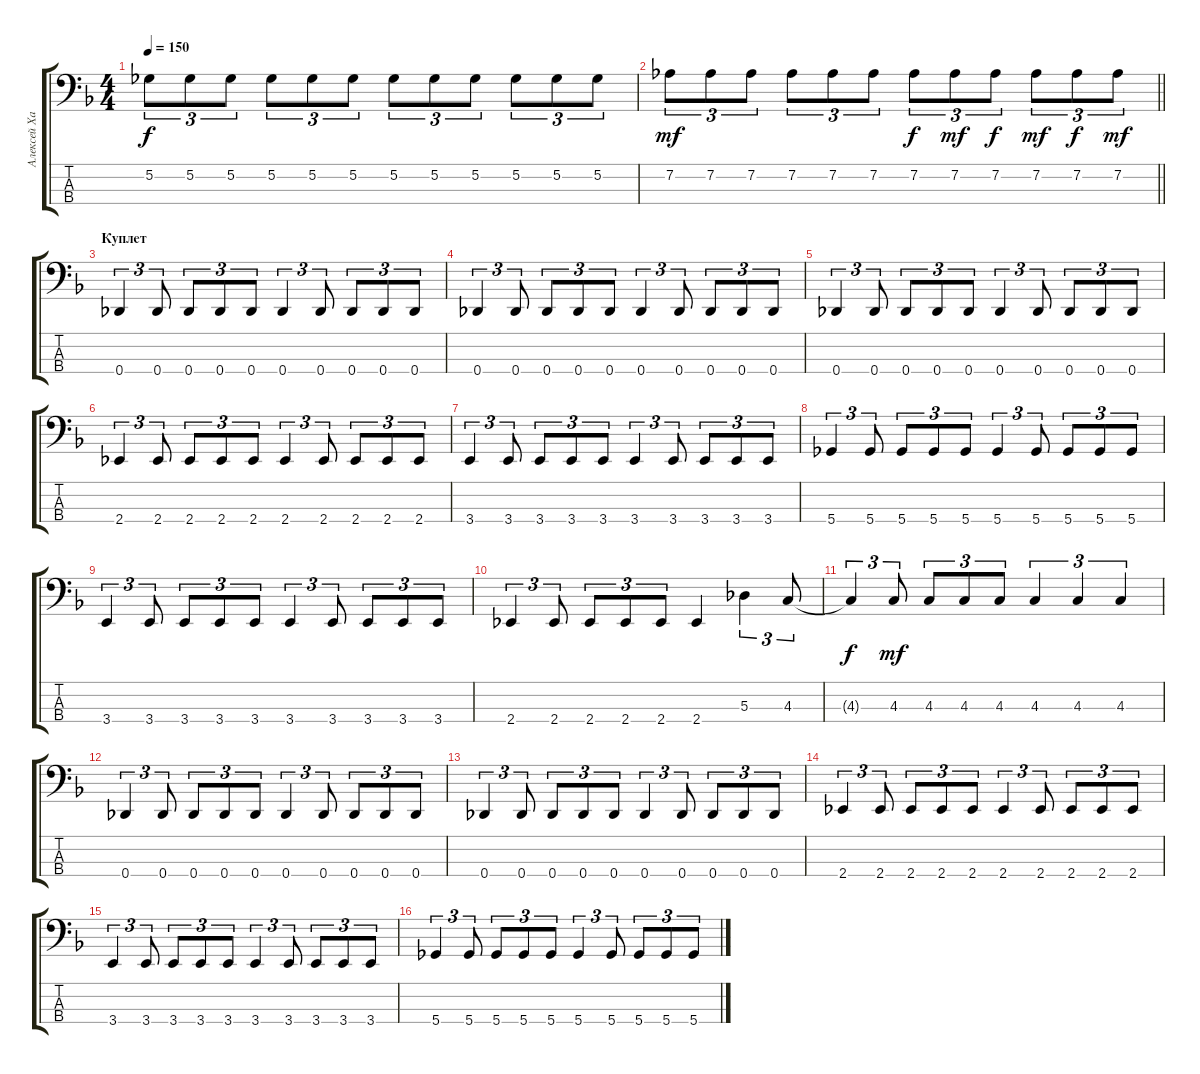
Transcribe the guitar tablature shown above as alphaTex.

\track ("Алексей Харьков" "Алексей Ха") {instrument electricbassfinger}
\staff {score tabs}
\tuning (Gb2 Db2 Ab1 Db1) {hide}
\ts (4 4)
\tempo 150
\clef f4
\ks dminor
5.2.8{tu (3 2) dy f} 5.2.8{tu (3 2)} 5.2.8{tu (3 2)} 5.2.8{tu (3 2)} 5.2.8{tu (3 2)} 5.2.8{tu (3 2)} 5.2.8{tu (3 2)} 5.2.8{tu (3 2)} 5.2.8{tu (3 2)} 5.2.8{tu (3 2)} 5.2.8{tu (3 2)} 5.2.8{tu (3 2)} |
\barLineRight lightlight
7.2.8{tu (3 2) dy mf} 7.2.8{tu (3 2)} 7.2.8{tu (3 2)} 7.2.8{tu (3 2)} 7.2.8{tu (3 2)} 7.2.8{tu (3 2)} 7.2.8{tu (3 2) dy f} 7.2.8{tu (3 2) dy mf} 7.2.8{tu (3 2) dy f} 7.2.8{tu (3 2) dy mf} 7.2.8{tu (3 2) dy f} 7.2.8{tu (3 2) dy mf} |
\section ("" "Куплет")
0.4.4{tu (3 2)} 0.4.8{tu (3 2)} 0.4.8{tu (3 2)} 0.4.8{tu (3 2)} 0.4.8{tu (3 2)} 0.4.4{tu (3 2)} 0.4.8{tu (3 2)} 0.4.8{tu (3 2)} 0.4.8{tu (3 2)} 0.4.8{tu (3 2)} |
0.4.4{tu (3 2)} 0.4.8{tu (3 2)} 0.4.8{tu (3 2)} 0.4.8{tu (3 2)} 0.4.8{tu (3 2)} 0.4.4{tu (3 2)} 0.4.8{tu (3 2)} 0.4.8{tu (3 2)} 0.4.8{tu (3 2)} 0.4.8{tu (3 2)} |
0.4.4{tu (3 2)} 0.4.8{tu (3 2)} 0.4.8{tu (3 2)} 0.4.8{tu (3 2)} 0.4.8{tu (3 2)} 0.4.4{tu (3 2)} 0.4.8{tu (3 2)} 0.4.8{tu (3 2)} 0.4.8{tu (3 2)} 0.4.8{tu (3 2)} |
2.4.4{tu (3 2)} 2.4.8{tu (3 2)} 2.4.8{tu (3 2)} 2.4.8{tu (3 2)} 2.4.8{tu (3 2)} 2.4.4{tu (3 2)} 2.4.8{tu (3 2)} 2.4.8{tu (3 2)} 2.4.8{tu (3 2)} 2.4.8{tu (3 2)} |
3.4.4{tu (3 2)} 3.4.8{tu (3 2)} 3.4.8{tu (3 2)} 3.4.8{tu (3 2)} 3.4.8{tu (3 2)} 3.4.4{tu (3 2)} 3.4.8{tu (3 2)} 3.4.8{tu (3 2)} 3.4.8{tu (3 2)} 3.4.8{tu (3 2)} |
5.4.4{tu (3 2)} 5.4.8{tu (3 2)} 5.4.8{tu (3 2)} 5.4.8{tu (3 2)} 5.4.8{tu (3 2)} 5.4.4{tu (3 2)} 5.4.8{tu (3 2)} 5.4.8{tu (3 2)} 5.4.8{tu (3 2)} 5.4.8{tu (3 2)} |
3.4.4{tu (3 2)} 3.4.8{tu (3 2)} 3.4.8{tu (3 2)} 3.4.8{tu (3 2)} 3.4.8{tu (3 2)} 3.4.4{tu (3 2)} 3.4.8{tu (3 2)} 3.4.8{tu (3 2)} 3.4.8{tu (3 2)} 3.4.8{tu (3 2)} |
2.4.4{tu (3 2)} 2.4.8{tu (3 2)} 2.4.8{tu (3 2)} 2.4.8{tu (3 2)} 2.4.8{tu (3 2)} 2.4.4 5.3.4{tu (3 2)} 4.3.8{tu (3 2)} |
4.3{t}.4{tu (3 2) dy f} 4.3.8{tu (3 2) dy mf} 4.3.8{tu (3 2)} 4.3.8{tu (3 2)} 4.3.8{tu (3 2)} 4.3.4{tu (3 2)} 4.3.4{tu (3 2)} 4.3.4{tu (3 2)} |
0.4.4{tu (3 2)} 0.4.8{tu (3 2)} 0.4.8{tu (3 2)} 0.4.8{tu (3 2)} 0.4.8{tu (3 2)} 0.4.4{tu (3 2)} 0.4.8{tu (3 2)} 0.4.8{tu (3 2)} 0.4.8{tu (3 2)} 0.4.8{tu (3 2)} |
0.4.4{tu (3 2)} 0.4.8{tu (3 2)} 0.4.8{tu (3 2)} 0.4.8{tu (3 2)} 0.4.8{tu (3 2)} 0.4.4{tu (3 2)} 0.4.8{tu (3 2)} 0.4.8{tu (3 2)} 0.4.8{tu (3 2)} 0.4.8{tu (3 2)} |
2.4.4{tu (3 2)} 2.4.8{tu (3 2)} 2.4.8{tu (3 2)} 2.4.8{tu (3 2)} 2.4.8{tu (3 2)} 2.4.4{tu (3 2)} 2.4.8{tu (3 2)} 2.4.8{tu (3 2)} 2.4.8{tu (3 2)} 2.4.8{tu (3 2)} |
3.4.4{tu (3 2)} 3.4.8{tu (3 2)} 3.4.8{tu (3 2)} 3.4.8{tu (3 2)} 3.4.8{tu (3 2)} 3.4.4{tu (3 2)} 3.4.8{tu (3 2)} 3.4.8{tu (3 2)} 3.4.8{tu (3 2)} 3.4.8{tu (3 2)} |
5.4.4{tu (3 2)} 5.4.8{tu (3 2)} 5.4.8{tu (3 2)} 5.4.8{tu (3 2)} 5.4.8{tu (3 2)} 5.4.4{tu (3 2)} 5.4.8{tu (3 2)} 5.4.8{tu (3 2)} 5.4.8{tu (3 2)} 5.4.8{tu (3 2)}
